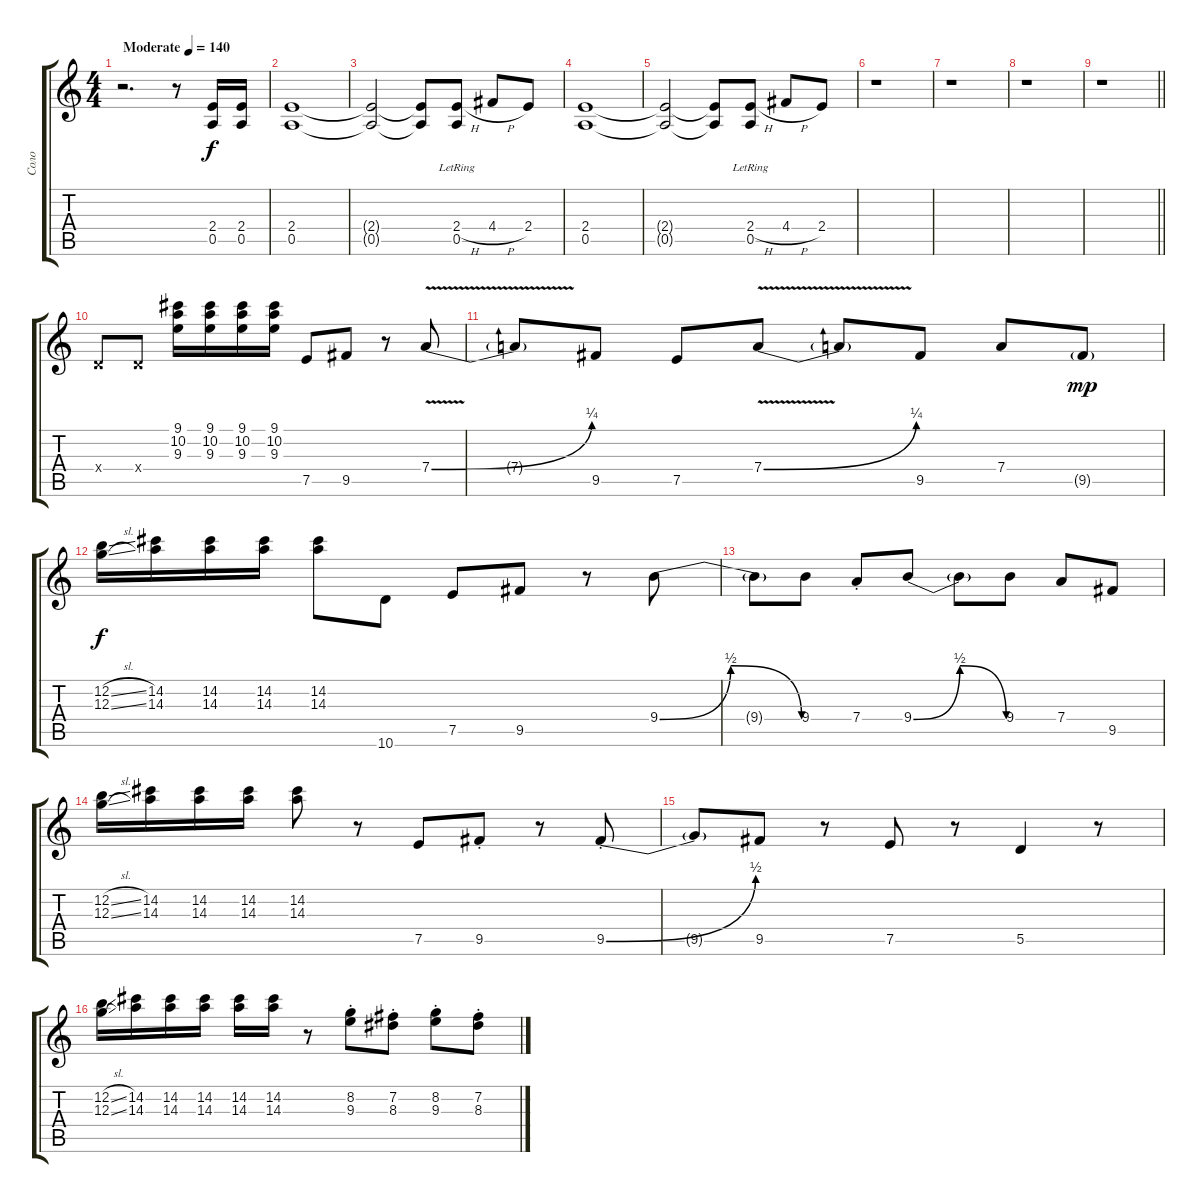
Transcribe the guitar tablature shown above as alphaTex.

\track ("Соло" "Соло") {instrument distortionguitar}
\staff {score tabs}
\tuning (E4 B3 G3 D3 A2 E2) {hide}
\ts (4 4)
\tempo (140 "Moderate")
\clef g2
\ks c
r.2{d dy f instrument distortionguitar} r.8 (2.4 0.5).16 (2.4 0.5).16 |
(2.4 0.5).1 |
(2.4{t} 0.5{t}).2 (2.4{t} 0.5{t}).8 (2.4{h} 0.5{lr}).8 4.4{h}.8 2.4.8 |
(2.4 0.5).1 |
(2.4{t} 0.5{t}).2 (2.4{t} 0.5{t}).8 (2.4{h} 0.5{lr}).8 4.4{h}.8 2.4.8 |
r.1 |
r.1 |
r.1 |
\barLineRight lightlight
r.1 |
0.4{x}.8{volume 14 instrument electricguitarclean} 0.4{x}.8 (9.1 10.2 9.3).16 (9.1 10.2 9.3).16 (9.1 10.2 9.3).16 (9.1 10.2 9.3).16 7.5.8 9.5.8 r.8 7.4{be (bend 0 0 60 1) v}.8 |
7.4{t}.8 9.5.8 7.5.8 7.4{be (bend 0 0 60 1) v}.8 7.4{t}.8 9.5.8 7.4.8 9.5{g}.8{dy mp} |
(12.2{sl} 12.3{sl}).16{dy f} (14.2 14.3).16 (14.2 14.3).16 (14.2 14.3).16 (14.2 14.3).8 10.6.8 7.5.8 9.5.8 r.8 9.4{be (bendrelease 0 0 10 2 30 2 60 0)}.8 |
9.4{t}.8 9.4.8 7.4{st}.8 9.4{be (bendrelease 0 0 10 2 30 2 60 0)}.8 9.4{t}.8 9.4.8 7.4.8 9.5.8 |
(12.2{sl} 12.3{sl}).16 (14.2 14.3).16 (14.2 14.3).16 (14.2 14.3).16 (14.2 14.3).8 r.8 7.5.8 9.5{st}.8 r.8 9.5{be (bend 0 0 60 2) st}.8 |
9.5{t}.8 9.5.8 r.8 7.5.8 r.8 5.5.4 r.8 |
(12.2{sl} 12.3{sl}).16 (14.2 14.3).16 (14.2 14.3).16 (14.2 14.3).16 (14.2 14.3).16 (14.2 14.3).16 r.8 (8.2{st} 9.3{st}).8 (7.2{st} 8.3{st}).8 (8.2{st} 9.3{st}).8 (7.2{st} 8.3{st}).8
